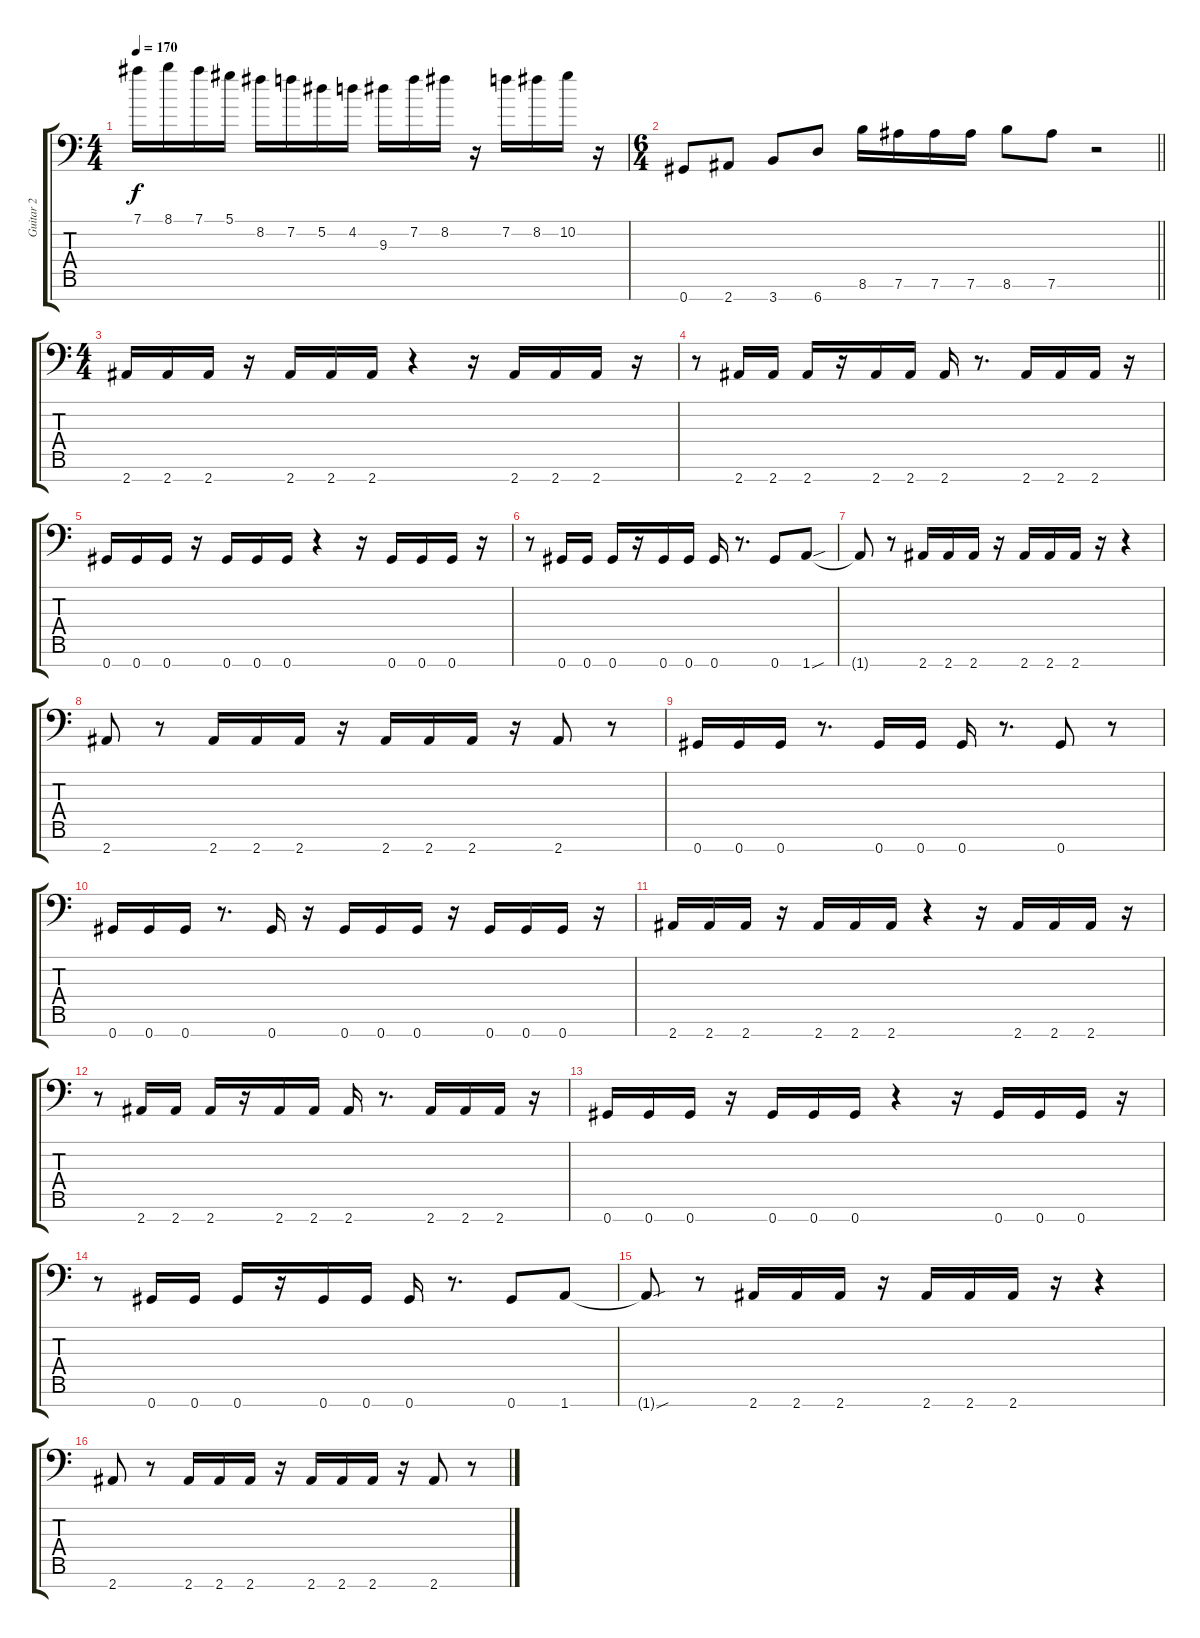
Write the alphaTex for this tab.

\track ("Guitar 2" "Guitar 2") {instrument distortionguitar}
\staff {score tabs}
\tuning (Eb4 Bb3 Gb3 Db3 Ab2 Eb2 Ab1) {hide}
\ts (4 4)
\tempo 170
\clef f4
\ks c
7.1.16{dy f} 8.1.16 7.1.16 5.1.16 8.2.16 7.2.16 5.2.16 4.2.16 9.3.16 7.2.16 8.2.16 r.16 7.2.16 8.2.16 10.2.16 r.16 |
\ts (6 4)
\barLineRight lightlight
0.7.8 2.7.8 3.7.8 6.7.8 8.6.16 7.6.16 7.6.16 7.6.16 8.6.8 7.6.8 r.2 |
\ts (4 4)
2.7.16 2.7.16 2.7.16 r.16 2.7.16 2.7.16 2.7.16 r.4 r.16 2.7.16 2.7.16 2.7.16 r.16 |
r.8 2.7.16 2.7.16 2.7.16 r.16 2.7.16 2.7.16 2.7.16 r.8{d} 2.7.16 2.7.16 2.7.16 r.16 |
0.7.16 0.7.16 0.7.16 r.16 0.7.16 0.7.16 0.7.16 r.4 r.16 0.7.16 0.7.16 0.7.16 r.16 |
r.8 0.7.16 0.7.16 0.7.16 r.16 0.7.16 0.7.16 0.7.16 r.8{d} 0.7.8 1.7{sou}.8 |
1.7{t}.8 r.8 2.7.16 2.7.16 2.7.16 r.16 2.7.16 2.7.16 2.7.16 r.16 r.4 |
2.7.8 r.8 2.7.16 2.7.16 2.7.16 r.16 2.7.16 2.7.16 2.7.16 r.16 2.7.8 r.8 |
0.7.16 0.7.16 0.7.16 r.8{d} 0.7.16 0.7.16 0.7.16 r.8{d} 0.7.8 r.8 |
0.7.16 0.7.16 0.7.16 r.8{d} 0.7.16 r.16 0.7.16 0.7.16 0.7.16 r.16 0.7.16 0.7.16 0.7.16 r.16 |
2.7.16 2.7.16 2.7.16 r.16 2.7.16 2.7.16 2.7.16 r.4 r.16 2.7.16 2.7.16 2.7.16 r.16 |
r.8 2.7.16 2.7.16 2.7.16 r.16 2.7.16 2.7.16 2.7.16 r.8{d} 2.7.16 2.7.16 2.7.16 r.16 |
0.7.16 0.7.16 0.7.16 r.16 0.7.16 0.7.16 0.7.16 r.4 r.16 0.7.16 0.7.16 0.7.16 r.16 |
r.8 0.7.16 0.7.16 0.7.16 r.16 0.7.16 0.7.16 0.7.16 r.8{d} 0.7.8 1.7.8 |
1.7{sou t}.8 r.8 2.7.16 2.7.16 2.7.16 r.16 2.7.16 2.7.16 2.7.16 r.16 r.4 |
2.7.8 r.8 2.7.16 2.7.16 2.7.16 r.16 2.7.16 2.7.16 2.7.16 r.16 2.7.8 r.8
